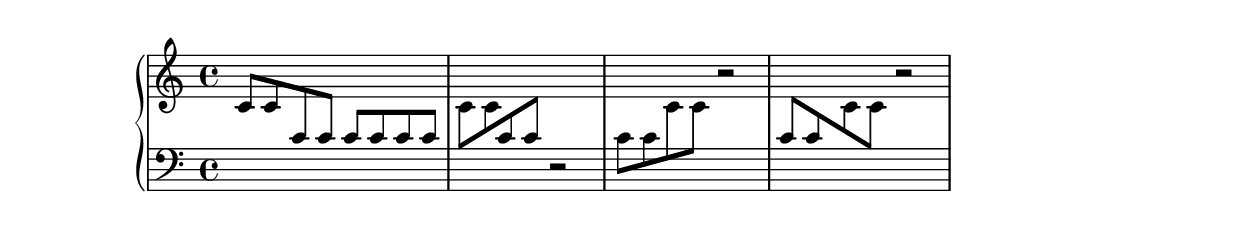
\version "1.7.16"
\header{
texidoc="
Beams can be typeset over fixed distance aligned staves, beam
beautification doesn't really work, but knees do. Beams should be
behave well, wherever the switching point is.
"
}
\score{
	\context PianoStaff <
	\context Staff=one \notes\relative c'{
		\stemUp  c8-[ c \translator Staff=two \stemUp c c]
		 c-[ c c c]
		\translator Staff=one
		\stemDown  c8-[ c \translator Staff=two \stemUp c c]
		r2
		\stemDown  c8-[ c \translator Staff=one \stemDown c c]
		r2
		\translator Staff=two
		\stemUp  c8-[ c \translator Staff=one \stemDown c c]
		r2
	}
	\context Staff=two \notes\relative c'{
		\clef bass
		s1
		s1
		s1
		s1
	}
	>
}


%% new-chords-done %%